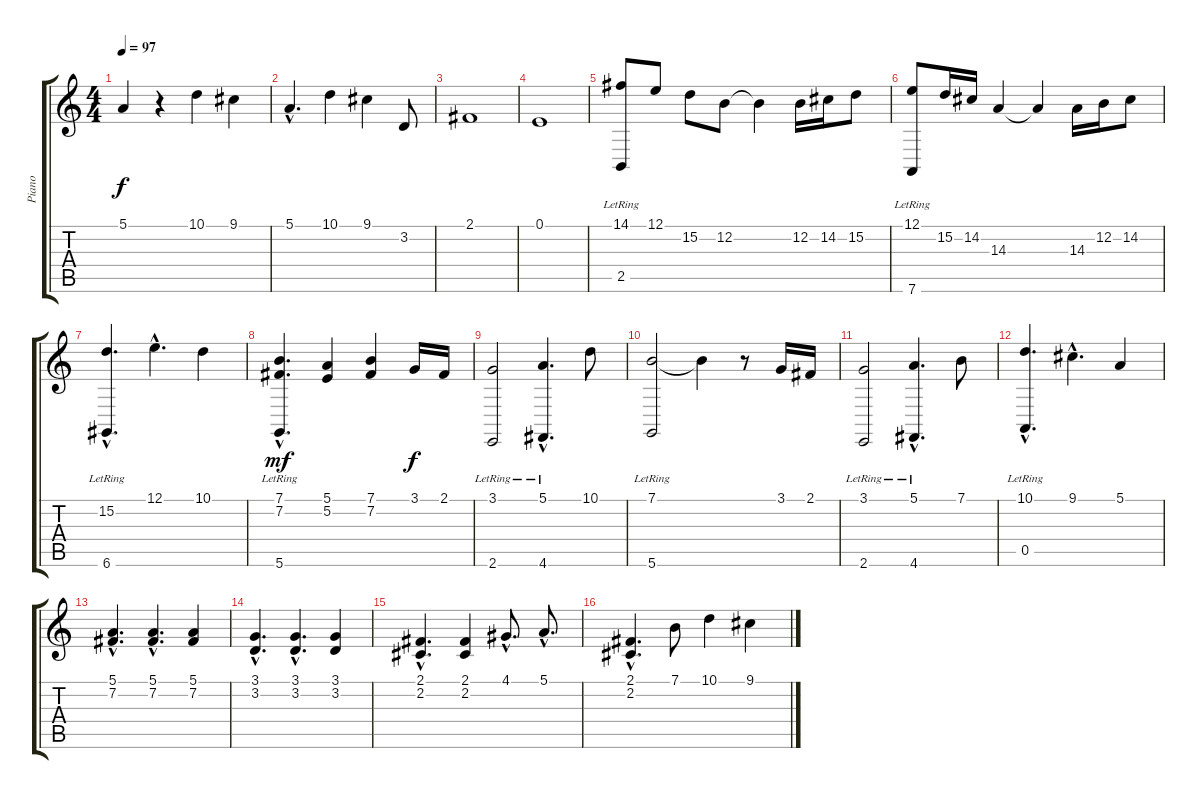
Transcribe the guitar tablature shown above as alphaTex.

\track ("Piano" "Piano") {instrument brightacousticpiano}
\staff {score tabs}
\tuning (E4 B3 G3 D3 A2 D2) {hide}
\ts (4 4)
\tempo 97
\clef g2
\ks c
5.1.4{dy f} r.4 10.1.4 9.1.4 |
5.1{hac}.4{d} 10.1.4 9.1.4 3.2.8 |
2.1.1 |
0.1.1 |
(14.1 2.5{lr}).8 12.1.8 15.2.8 12.2.8 12.2{t}.4 12.2.16 14.2.16 15.2.8 |
(12.1 7.6{lr}).8 15.2.16 14.2.16 14.3.4 14.3{t}.4 14.3.16 12.2.16 14.2.8 |
(15.2{hac} 6.6{hac lr}).4{d} 12.1{hac}.4{d} 10.1.4 |
(7.1{hac} 7.2{hac} 5.6{hac lr}).4{d dy mf} (5.1 5.2).4 (7.1 7.2).4 3.1.16{dy f} 2.1.16 |
(3.1 2.6{lr}).2 (5.1{hac} 4.6{hac lr}).4{d} 10.1.8 |
(7.1 5.6{lr}).2 7.1{t}.4 r.8 3.1.16 2.1.16 |
(3.1 2.6{lr}).2 (5.1{hac} 4.6{hac lr}).4{d} 7.1.8 |
(10.1{hac} 0.5{hac lr}).4{d} 9.1{hac}.4{d} 5.1.4 |
(5.1{hac} 7.2{hac}).4{d} (5.1{hac} 7.2{hac}).4{d} (5.1 7.2).4 |
(3.1{hac} 3.2{hac}).4{d} (3.1{hac} 3.2{hac}).4{d} (3.1 3.2).4 |
(2.1{hac} 2.2{hac}).4{d} (2.1 2.2).4 4.1{hac}.8{d} 5.1{hac}.8{d} |
(2.1{hac} 2.2{hac}).4{d} 7.1.8 10.1.4 9.1.4
